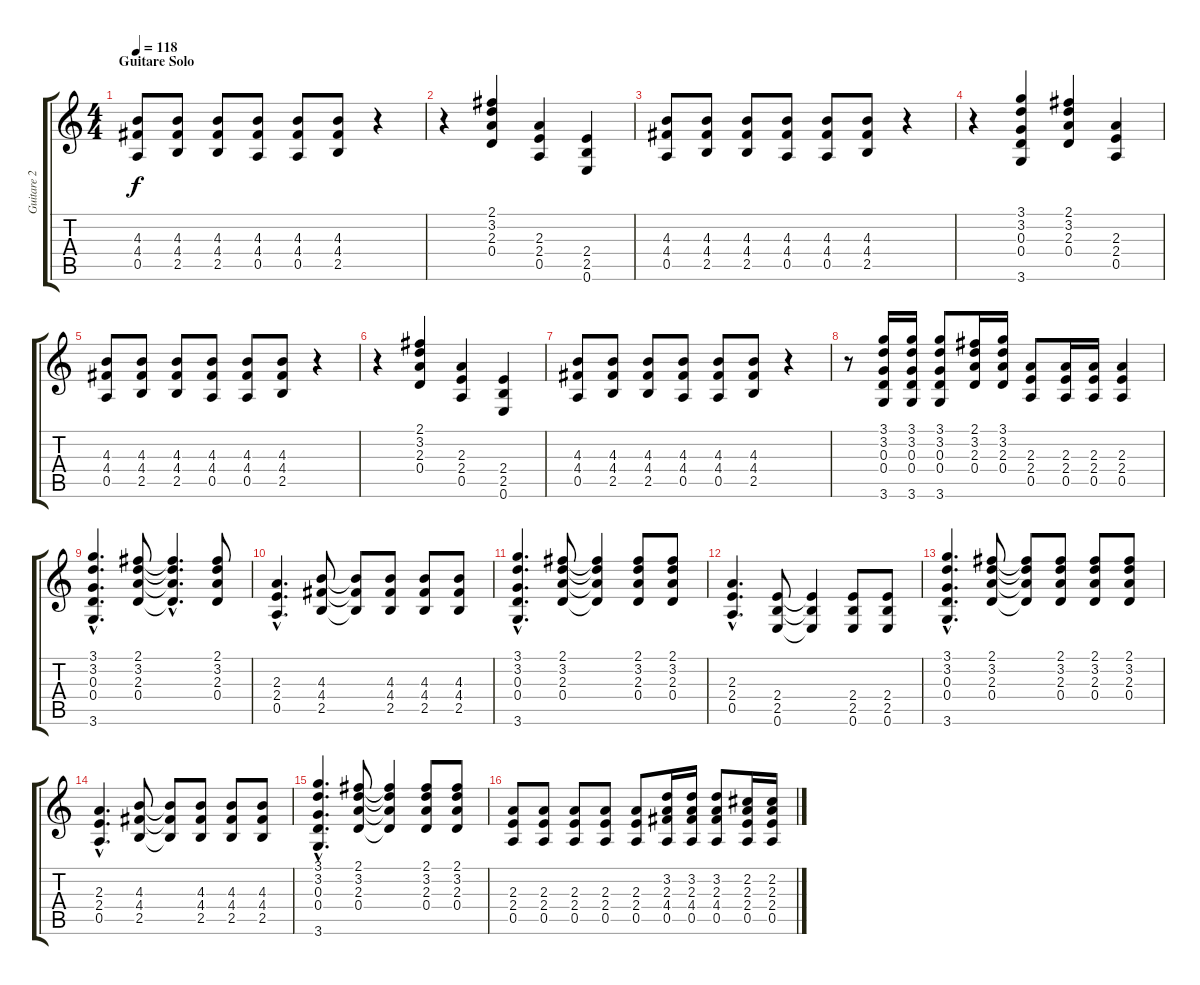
\track ("Guitare 2" "Guitare 2") {instrument distortionguitar}
\staff {score tabs}
\tuning (E4 B3 G3 D3 A2 E2) {hide}
\ts (4 4)
\section ("" "Guitare Solo")
\tempo 118
\clef g2
\ks c
(4.3 4.4 0.5).8{dy f} (4.3 4.4 2.5).8 (4.3 4.4 2.5).8 (4.3 4.4 0.5).8 (4.3 4.4 0.5).8 (4.3 4.4 2.5).8 r.4 |
r.4 (2.1 3.2 2.3 0.4).4 (2.3 2.4 0.5).4 (2.4 2.5 0.6).4 |
(4.3 4.4 0.5).8 (4.3 4.4 2.5).8 (4.3 4.4 2.5).8 (4.3 4.4 0.5).8 (4.3 4.4 0.5).8 (4.3 4.4 2.5).8 r.4 |
r.4 (3.1 3.2 0.3 0.4 3.6).4 (2.1 3.2 2.3 0.4).4 (2.3 2.4 0.5).4 |
(4.3 4.4 0.5).8 (4.3 4.4 2.5).8 (4.3 4.4 2.5).8 (4.3 4.4 0.5).8 (4.3 4.4 0.5).8 (4.3 4.4 2.5).8 r.4 |
r.4 (2.1 3.2 2.3 0.4).4 (2.3 2.4 0.5).4 (2.4 2.5 0.6).4 |
(4.3 4.4 0.5).8 (4.3 4.4 2.5).8 (4.3 4.4 2.5).8 (4.3 4.4 0.5).8 (4.3 4.4 0.5).8 (4.3 4.4 2.5).8 r.4 |
r.8 (3.1 3.2 0.3 0.4 3.6).16 (3.1 3.2 0.3 0.4 3.6).16 (3.1 3.2 0.3 0.4 3.6).8 (2.1 3.2 2.3 0.4).16 (3.1 3.2 2.3 0.4).16 (2.3 2.4 0.5).8 (2.3 2.4 0.5).16 (2.3 2.4 0.5).16 (2.3 2.4 0.5).4 |
(3.1{hac} 3.2{hac} 0.3{hac} 0.4{hac} 3.6{hac}).4{d} (2.1 3.2 2.3 0.4).8 (2.1{hac t} 3.2{hac t} 2.3{hac t} 0.4{hac t}).4{d} (2.1 3.2 2.3 0.4).8 |
(2.3{hac} 2.4{hac} 0.5{hac}).4{d} (4.3 4.4 2.5).8 (4.3{t} 4.4{t} 2.5{t}).8 (4.3 4.4 2.5).8 (4.3 4.4 2.5).8 (4.3 4.4 2.5).8 |
(3.1{hac} 3.2{hac} 0.3{hac} 0.4{hac} 3.6{hac}).4{d} (2.1 3.2 2.3 0.4).8 (2.1{t} 3.2{t} 2.3{t} 0.4{t}).4 (2.1 3.2 2.3 0.4).8 (2.1 3.2 2.3 0.4).8 |
(2.3{hac} 2.4{hac} 0.5{hac}).4{d} (2.4 2.5 0.6).8 (2.4{t} 2.5{t} 0.6{t}).4 (2.4 2.5 0.6).8 (2.4 2.5 0.6).8 |
(3.1{hac} 3.2{hac} 0.3{hac} 0.4{hac} 3.6{hac}).4{d} (2.1 3.2 2.3 0.4).8 (2.1{t} 3.2{t} 2.3{t} 0.4{t}).8 (2.1 3.2 2.3 0.4).8 (2.1 3.2 2.3 0.4).8 (2.1 3.2 2.3 0.4).8 |
(2.3{hac} 2.4{hac} 0.5{hac}).4{d} (4.3 4.4 2.5).8 (4.3{t} 4.4{t} 2.5{t}).8 (4.3 4.4 2.5).8 (4.3 4.4 2.5).8 (4.3 4.4 2.5).8 |
(3.1{hac} 3.2{hac} 0.3{hac} 0.4{hac} 3.6{hac}).4{d} (2.1 3.2 2.3 0.4).8 (2.1{t} 3.2{t} 2.3{t} 0.4{t}).4 (2.1 3.2 2.3 0.4).8 (2.1 3.2 2.3 0.4).8 |
(2.3 2.4 0.5).8 (2.3 2.4 0.5).8 (2.3 2.4 0.5).8 (2.3 2.4 0.5).8 (2.3 2.4 0.5).8 (3.2 2.3 4.4 0.5).16 (3.2 2.3 4.4 0.5).16 (3.2 2.3 4.4 0.5).8 (2.2 2.3 2.4 0.5).16 (2.2 2.3 2.4 0.5).16
